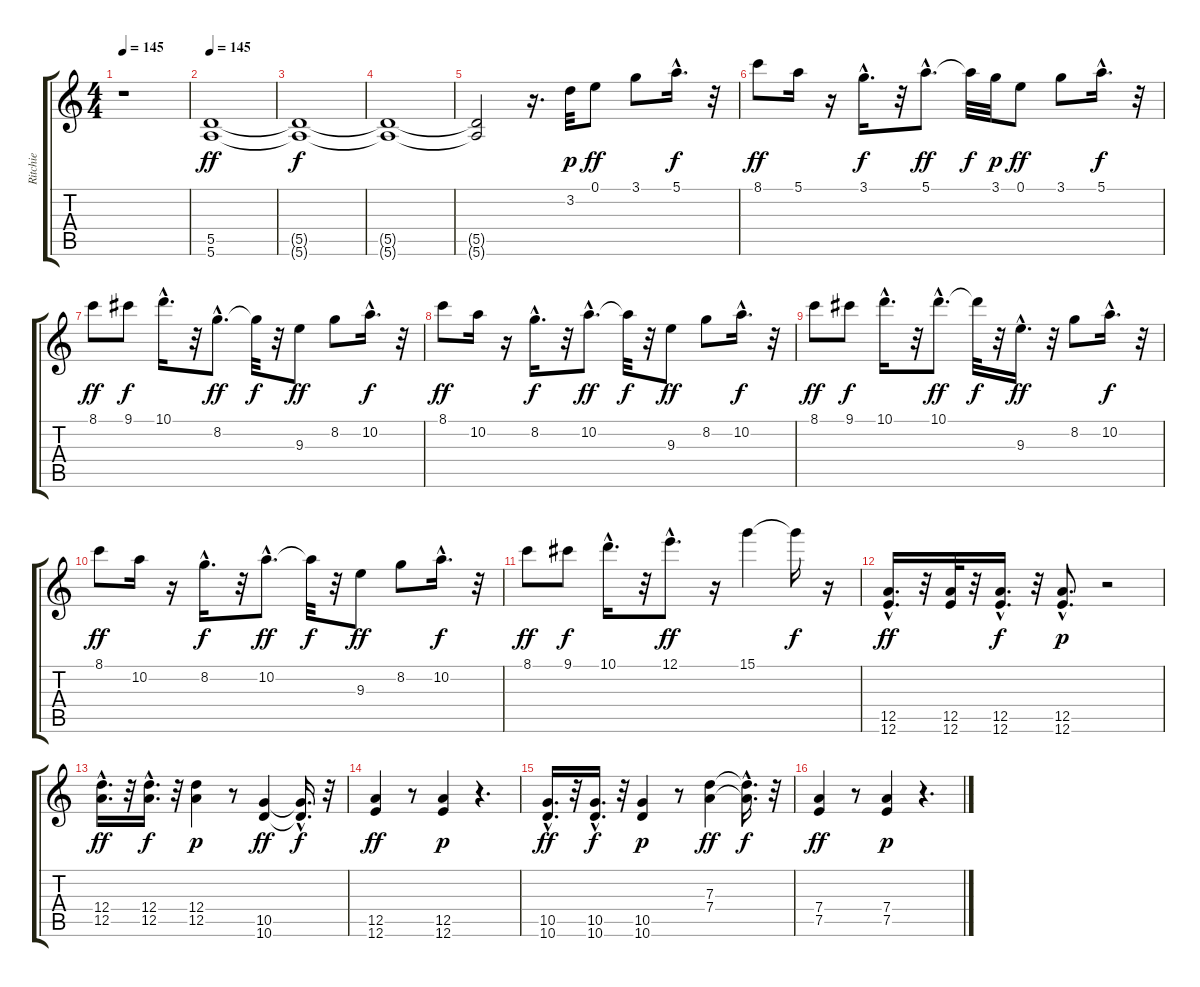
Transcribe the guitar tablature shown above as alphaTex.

\track ("Ritchie" "Ritchie") {instrument overdrivenguitar}
\staff {score tabs}
\tuning (E4 B3 G3 D3 A2 E2) {hide}
\ts (4 4)
\tempo 145
\clef g2
\ks c
r.1{dy ff instrument overdrivenguitar} |
\tempo 145
(5.5 5.6).1 |
(5.5{t} 5.6{t}).1{dy f} |
(5.5{t} 5.6{t}).1 |
(5.5{t} 5.6{t}).2 r.16{d} 3.2.32{dy p} 0.1.8{dy ff} 3.1.8 5.1{hac}.16{d dy f} r.32 |
8.1.8{dy ff} 5.1.16 r.16 3.1{hac}.16{d dy f} r.32 5.1{hac}.8{d dy ff} 5.1{t}.32{dy f} 3.1.32{dy p} 0.1.8{dy ff} 3.1.8 5.1{hac}.16{d dy f} r.32 |
8.1.8{dy ff} 9.1.8{dy f} 10.1{hac}.16{d} r.32 8.2{hac}.8{d dy ff} 8.2{t}.32{dy f} r.32 9.3.8{dy ff} 8.2.8 10.2{hac}.16{d dy f} r.32 |
8.1.8{dy ff} 10.2.16 r.16 8.2{hac}.16{d dy f} r.32 10.2{hac}.8{d dy ff} 10.2{t}.32{dy f} r.32 9.3.8{dy ff} 8.2.8 10.2{hac}.16{d dy f} r.32 |
8.1.8{dy ff} 9.1.8{dy f} 10.1{hac}.16{d} r.32 10.1{hac}.8{d dy ff} 10.1{t}.32{dy f} r.32 9.3{hac}.16{d dy ff} r.32 8.2.8 10.2{hac}.16{d dy f} r.32 |
8.1.8{dy ff} 10.2.16 r.16 8.2{hac}.16{d dy f} r.32 10.2{hac}.8{d dy ff} 10.2{t}.32{dy f} r.32 9.3.8{dy ff} 8.2.8 10.2{hac}.16{d dy f} r.32 |
8.1.8{dy ff} 9.1.8{dy f} 10.1{hac}.16{d} r.32 12.1{hac}.8{d dy ff} r.16 15.1.4 15.1{t}.16{dy f} r.16 |
(12.5{hac} 12.6{hac}).16{d dy ff} r.32 (12.5 12.6).32 r.32 (12.5{hac} 12.6{hac}).16{d dy f} r.32 (12.5{hac} 12.6{hac}).8{d dy p} r.2 |
(12.4{hac} 12.5{hac}).16{d dy ff} r.32 (12.4{hac} 12.5{hac}).16{d dy f} r.32 (12.4 12.5).4{dy p} r.8 (10.5 10.6).4{dy ff} (10.5{hac t} 10.6{hac t}).16{d dy f} r.32 |
(12.5 12.6).4{dy ff} r.8 (12.5 12.6).4{dy p} r.4{d} |
(10.5{hac} 10.6{hac}).16{d dy ff} r.32 (10.5{hac} 10.6{hac}).16{d dy f} r.32 (10.5 10.6).4{dy p} r.8 (7.3 7.4).4{dy ff} (7.3{hac t} 7.4{hac t}).16{d dy f} r.32 |
(7.4 7.5).4{dy ff} r.8 (7.4 7.5).4{dy p} r.4{d}
